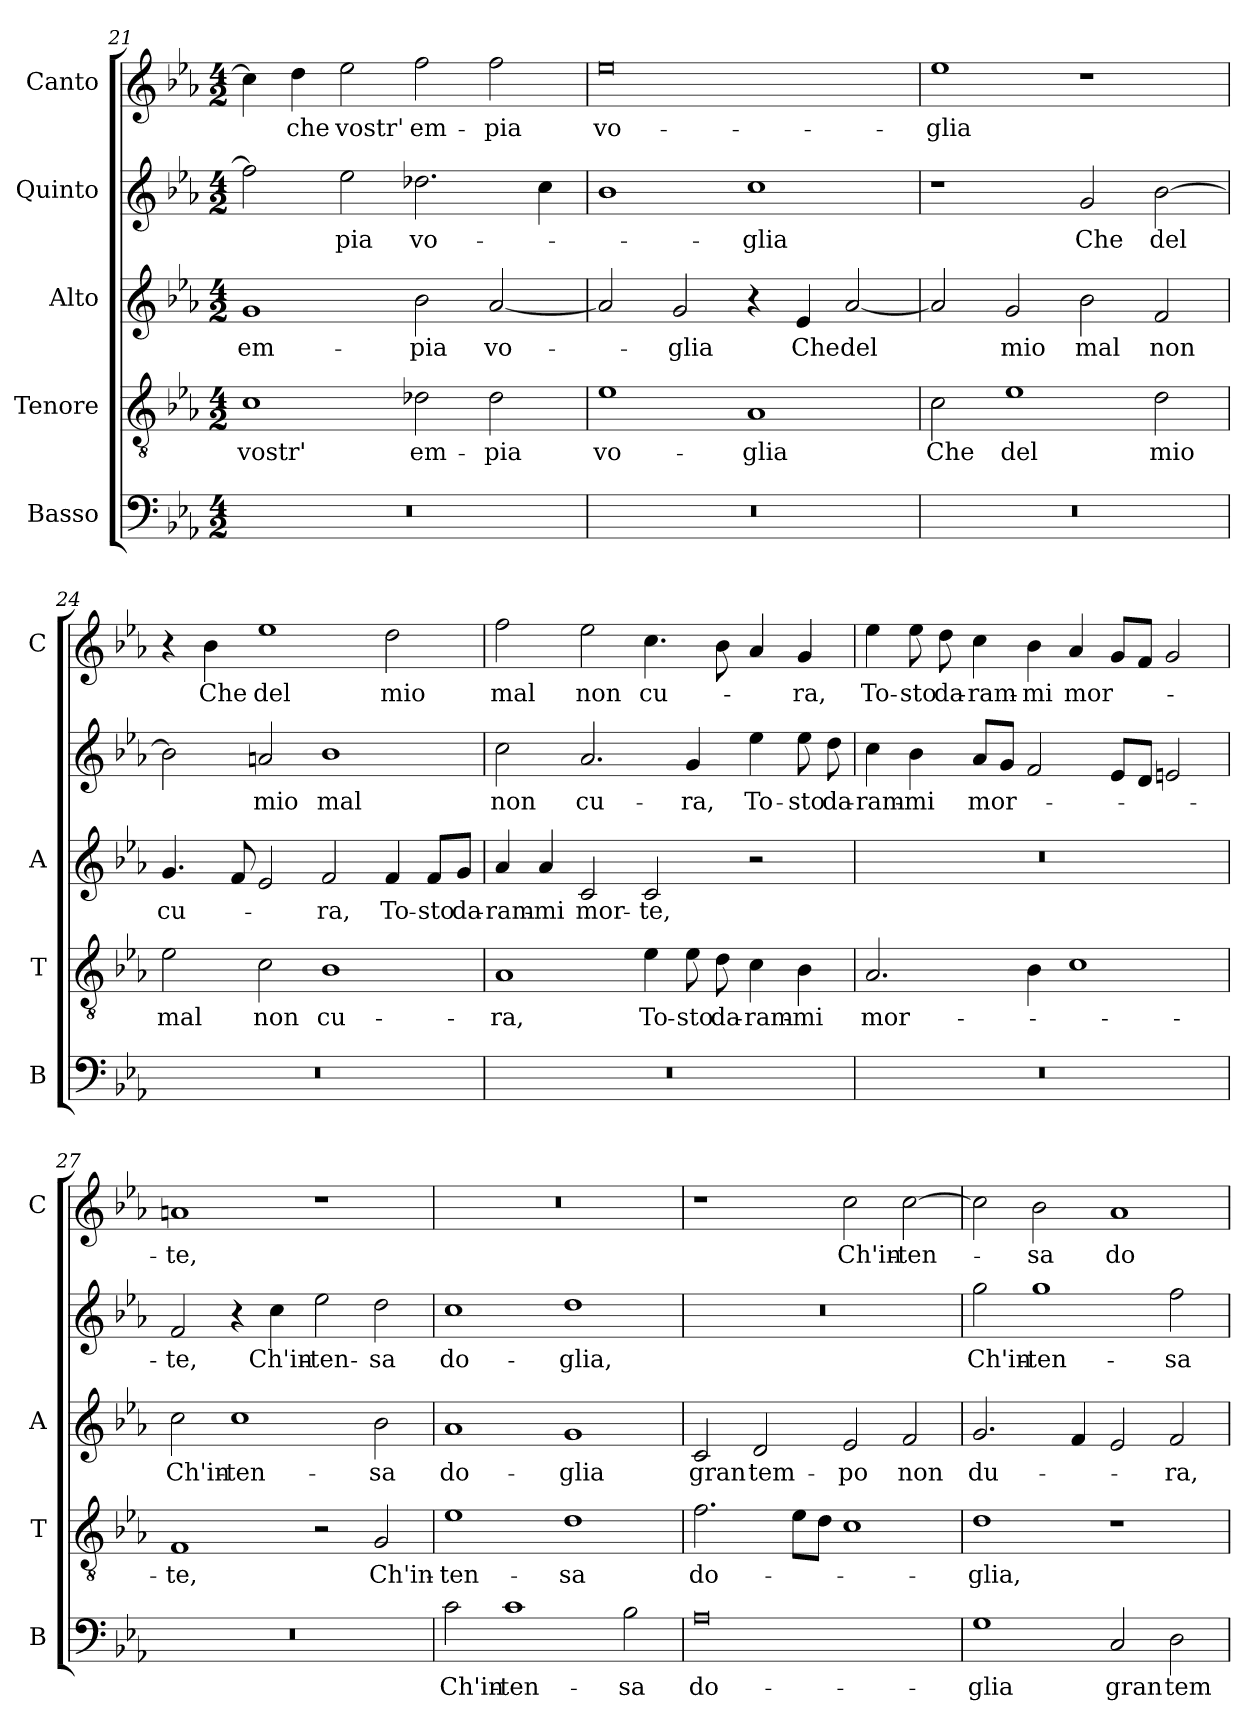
**kern	**text	**kern	**text	**kern	**text	**kern	**text	**kern	**text
*part5	*part5	*part4	*part4	*part3	*part3	*part2	*part2	*part1	*part1
*staff5	*staff5	*staff4	*staff4	*staff3	*staff3	*staff2	*staff2	*staff1	*staff1
*I"Basso	*	*I"Tenore	*	*I"Alto	*	*I"Quinto	*	*I"Canto	*
*I'B	*	*I'T	*	*I'A	*	*	*	*I'C	*
!!LO:PB:g=z
*clefF4	*	*clefGv2	*	*clefG2	*	*clefG2	*	*clefG2	*
*k[b-e-a-]	*	*k[b-e-a-]	*	*k[b-e-a-]	*	*k[b-e-a-]	*	*k[b-e-a-]	*
*E-:	*	*E-:	*	*E-:	*	*E-:	*	*E-:	*
*M4/2	*	*M4/2	*	*M4/2	*	*M4/2	*	*M4/2	*
=21	=21	=21	=21	=21	=21	=21	=21	=21	=21
!	!	!	!LO:LY:b	!	!LO:LY:b	!	!	!	!
0r	.	1c	vostr'	1g	em-	2ff\]	.	4cc\]	.
!	!	!	!	!	!	!	!	!	!LO:LY:b
.	.	.	.	.	.	.	.	4dd\	che
!	!	!	!	!	!	!	!LO:LY:b	!	!LO:LY:b
.	.	.	.	.	.	2ee-\	-pia	2ee-\	vostr'
!	!	!	!LO:LY:b	!	!LO:LY:b	!	!LO:LY:b	!	!LO:LY:b
.	.	2d-X\	em-	2b-\	-pia	2.dd-X\	vo-	2ff\	em-
!	!	!	!LO:LY:b	!	!LO:LY:b	!	!	!	!LO:LY:b
.	.	2d-\	-pia	[2a-/	vo-	.	.	2ff\	-pia
.	.	.	.	.	.	4cc\	.	.	.
=22	=22	=22	=22	=22	=22	=22	=22	=22	=22
!	!	!	!LO:LY:b	!	!	!	!	!	!LO:LY:b
0r	.	1e-	vo-	2a-/]	.	1b-	.	0ee-	vo-
!	!	!	!	!	!LO:LY:b	!	!	!	!
.	.	.	.	2g/	-glia	.	.	.	.
!	!	!	!LO:LY:b	!	!	!	!LO:LY:b	!	!
.	.	1A-	-glia	4r	.	1cc	-glia	.	.
!	!	!	!	!	!LO:LY:b	!	!	!	!
.	.	.	.	4e-/	Che	.	.	.	.
!	!	!	!	!	!LO:LY:b	!	!	!	!
.	.	.	.	[2a-/	del	.	.	.	.
=23	=23	=23	=23	=23	=23	=23	=23	=23	=23
!	!	!	!LO:LY:b	!	!	!	!	!	!LO:LY:b
0r	.	2c\	Che	2a-/]	.	1r	.	1ee-	-glia
!	!	!	!LO:LY:b	!	!LO:LY:b	!	!	!	!
.	.	1e-	del	2g/	mio	.	.	.	.
!	!	!	!	!	!LO:LY:b	!	!LO:LY:b	!	!
.	.	.	.	2b-\	mal	2g/	Che	1r	.
!	!	!	!LO:LY:b	!	!LO:LY:b	!	!LO:LY:b	!	!
.	.	2d\	mio	2f/	non	[2b-\	del	.	.
=24	=24	=24	=24	=24	=24	=24	=24	=24	=24
!	!	!	!LO:LY:b	!	!LO:LY:b	!	!	!	!
0r	.	2e-\	mal	4.g/	cu-	2b-\]	.	4r	.
!	!	!	!	!	!	!	!	!	!LO:LY:b
.	.	.	.	.	.	.	.	4b-\	Che
.	.	.	.	8f/	.	.	.	.	.
!	!	!	!LO:LY:b	!	!	!	!LO:LY:b	!	!LO:LY:b
.	.	2c\	non	2e-/	.	2an/	mio	1ee-	del
!	!	!	!LO:LY:b	!	!LO:LY:b	!	!LO:LY:b	!	!
.	.	1B-	cu-	2f/	-ra,	1b-	mal	.	.
!	!	!	!	!	!LO:LY:b	!	!	!	!LO:LY:b
.	.	.	.	4f/	To-	.	.	2dd\	mio
!	!	!	!	!	!LO:LY:b	!	!	!	!
.	.	.	.	8f/L	-sto	.	.	.	.
!	!	!	!	!	!LO:LY:b	!	!	!	!
.	.	.	.	8g/J	da-	.	.	.	.
!!LO:LB:g=z
=25	=25	=25	=25	=25	=25	=25	=25	=25	=25
!	!	!	!LO:LY:b	!	!LO:LY:b	!	!LO:LY:b	!	!LO:LY:b
0r	.	1A-	-ra,	4a-/	-ram-	2cc\	non	2ff\	mal
!	!	!	!	!	!LO:LY:b	!	!	!	!
.	.	.	.	4a-/	-mi	.	.	.	.
!	!	!	!	!	!LO:LY:b	!	!LO:LY:b	!	!LO:LY:b
.	.	.	.	2c/	mor-	2.a-/	cu-	2ee-\	non
!	!	!	!LO:LY:b	!	!LO:LY:b	!	!	!	!LO:LY:b
.	.	4e-\	To-	2c/	-te,	.	.	4.cc\	cu-
!	!	!	!LO:LY:b	!	!	!	!LO:LY:b	!	!
.	.	8e-\	-sto	.	.	4g/	-ra,	.	.
!	!	!	!LO:LY:b	!	!	!	!	!	!
.	.	8d\	da-	.	.	.	.	8b-\	.
!	!	!	!LO:LY:b	!	!	!	!LO:LY:b	!	!
.	.	4c\	-ram-	2r	.	4ee-\	To-	4a-/	.
!	!	!	!LO:LY:b	!	!	!	!LO:LY:b	!	!LO:LY:b
.	.	4B-\	-mi	.	.	8ee-\	-sto	4g/	-ra,
!	!	!	!	!	!	!	!LO:LY:b	!	!
.	.	.	.	.	.	8dd\	da-	.	.
=26	=26	=26	=26	=26	=26	=26	=26	=26	=26
!	!	!	!LO:LY:b	!	!	!	!LO:LY:b	!	!LO:LY:b
0r	.	2.A-/	mor-	0r	.	4cc\	-ram-	4ee-\	To-
!	!	!	!	!	!	!	!LO:LY:b	!	!LO:LY:b
.	.	.	.	.	.	4b-\	-mi	8ee-\	-sto
!	!	!	!	!	!	!	!	!	!LO:LY:b
.	.	.	.	.	.	.	.	8dd\	da-
!	!	!	!	!	!	!	!LO:LY:b	!	!LO:LY:b
.	.	.	.	.	.	8a-/L	mor-	4cc\	-ram-
.	.	.	.	.	.	8g/J	.	.	.
!	!	!	!	!	!	!	!	!	!LO:LY:b
.	.	4B-\	.	.	.	2f/	.	4b-\	-mi
!	!	!	!	!	!	!	!	!	!LO:LY:b
.	.	1c	.	.	.	.	.	4a-/	mor-
.	.	.	.	.	.	8e-/L	.	8g/L	.
.	.	.	.	.	.	8d/J	.	8f/J	.
.	.	.	.	.	.	2en/	.	2g/	.
=27	=27	=27	=27	=27	=27	=27	=27	=27	=27
!	!	!	!LO:LY:b	!	!LO:LY:b	!	!LO:LY:b	!	!LO:LY:b
0r	.	1F	-te,	2cc\	Ch'in-	2f/	-te,	1an	-te,
!	!	!	!	!	!LO:LY:b	!	!	!	!
.	.	.	.	1cc	-ten-	4r	.	.	.
!	!	!	!	!	!	!	!LO:LY:b	!	!
.	.	.	.	.	.	4cc\	Ch'in-	.	.
!	!	!	!	!	!	!	!LO:LY:b	!	!
.	.	2r	.	.	.	2ee-\	-ten-	1r	.
!	!	!	!LO:LY:b	!	!LO:LY:b	!	!LO:LY:b	!	!
.	.	2G/	Ch'in-	2b-\	-sa	2dd\	-sa	.	.
=28	=28	=28	=28	=28	=28	=28	=28	=28	=28
!	!LO:LY:b	!	!LO:LY:b	!	!LO:LY:b	!	!LO:LY:b	!	!
2c\	Ch'in-	1e-	-ten-	1a-	do-	1cc	do-	0r	.
!	!LO:LY:b	!	!	!	!	!	!	!	!
1c	-ten-	.	.	.	.	.	.	.	.
!	!	!	!LO:LY:b	!	!LO:LY:b	!	!LO:LY:b	!	!
.	.	1d	-sa	1g	-glia	1dd	-glia,	.	.
!	!LO:LY:b	!	!	!	!	!	!	!	!
2B-\	-sa	.	.	.	.	.	.	.	.
!!LO:LB:g=z
=29	=29	=29	=29	=29	=29	=29	=29	=29	=29
!	!LO:LY:b	!	!LO:LY:b	!	!LO:LY:b	!	!	!	!
0A-	do-	2.f\	do-	2c/	gran	0r	.	1r	.
!	!	!	!	!	!LO:LY:b	!	!	!	!
.	.	.	.	2d/	tem-	.	.	.	.
.	.	8e-\L	.	.	.	.	.	.	.
.	.	8d\J	.	.	.	.	.	.	.
!	!	!	!	!	!LO:LY:b	!	!	!	!LO:LY:b
.	.	1c	.	2e-/	-po	.	.	2cc\	Ch'in-
!	!	!	!	!	!LO:LY:b	!	!	!	!LO:LY:b
.	.	.	.	2f/	non	.	.	[2cc\	-ten-
=30	=30	=30	=30	=30	=30	=30	=30	=30	=30
!	!LO:LY:b	!	!LO:LY:b	!	!LO:LY:b	!	!LO:LY:b	!	!
1G	-glia	1d	-glia,	2.g/	du-	2gg\	Ch'in-	2cc\]	.
!	!	!	!	!	!	!	!LO:LY:b	!	!LO:LY:b
.	.	.	.	.	.	1gg	-ten-	2b-\	-sa
.	.	.	.	4f/	.	.	.	.	.
!	!LO:LY:b	!	!	!	!	!	!	!	!LO:LY:b
2C/	gran	1r	.	2e-/	.	.	.	1a-	do-
!	!LO:LY:b	!	!	!	!LO:LY:b	!	!LO:LY:b	!	!
2D\	tem-	.	.	2f/	-ra,	2ff\	-sa	.	.
=	=	=	=	=	=	=	=	=	=
*-	*-	*-	*-	*-	*-	*-	*-	*-	*-
